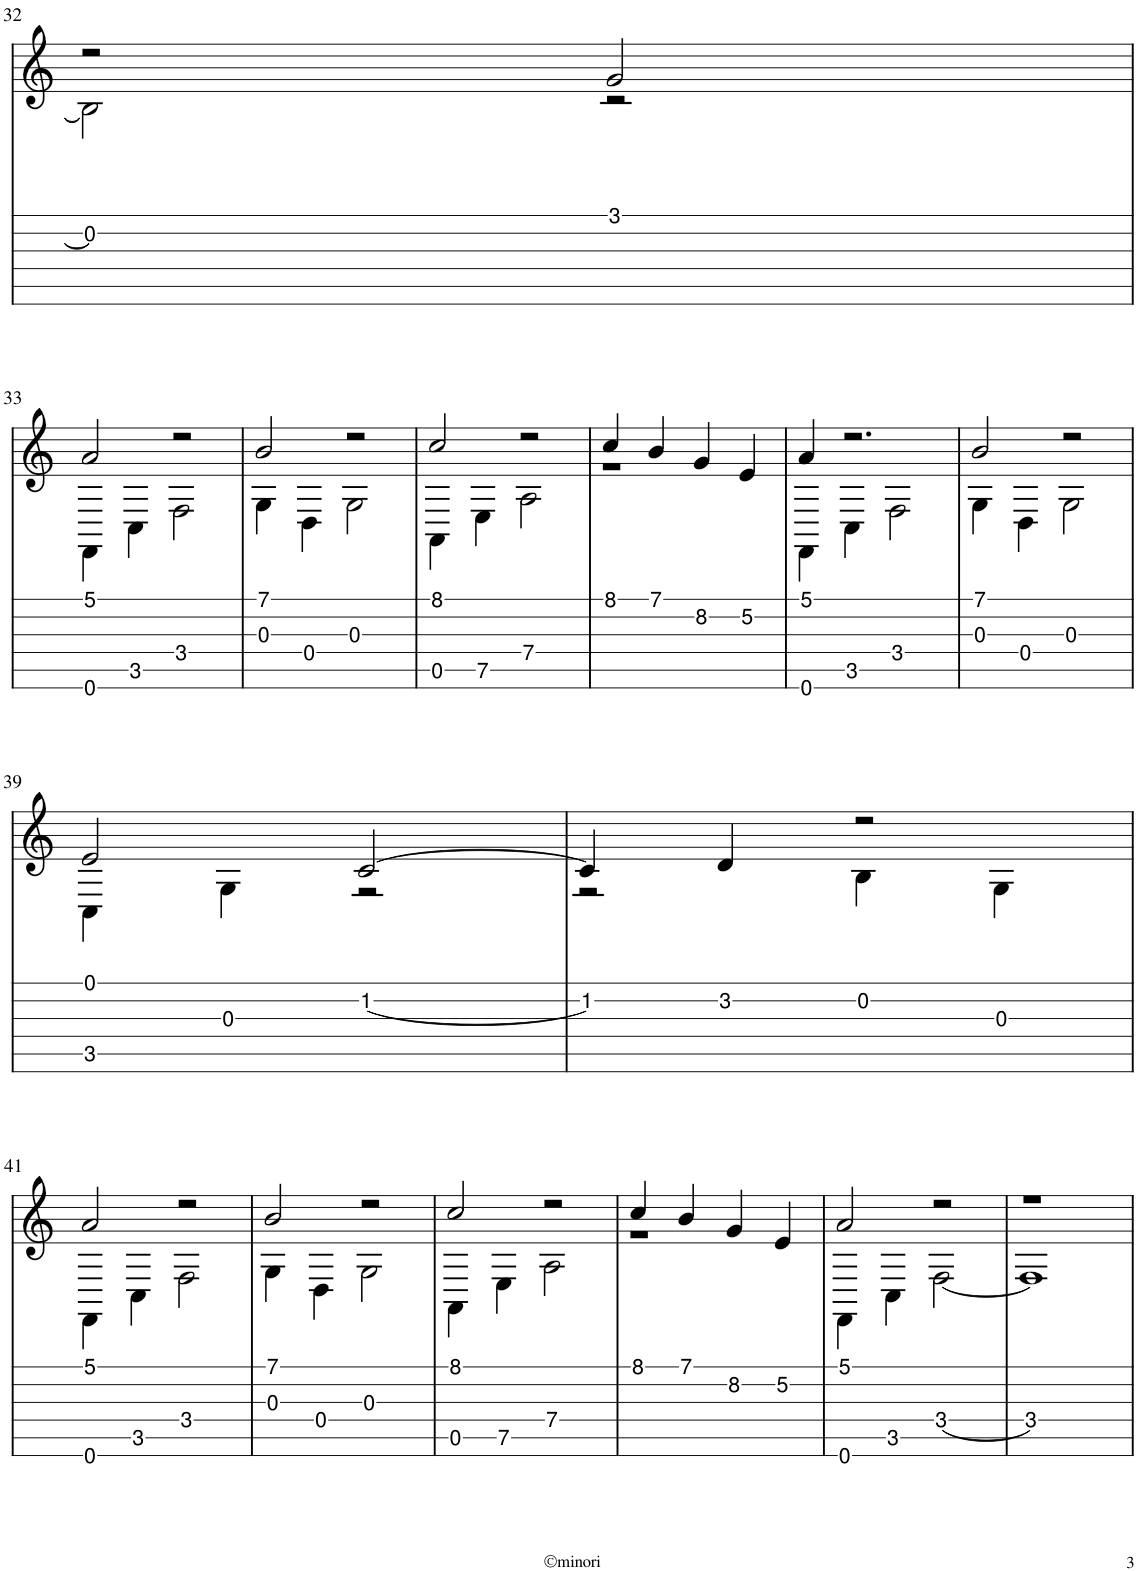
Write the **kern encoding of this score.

**kern	**kern
*part2	*part1
*staff2	*staff1
*I"原音吉他（六线谱）	*I"钢琴
!!LO:PB:g=z
*	*clefG2
*k[]	*k[]
*M4/4	*M4/4
=32	=32
*^	*^
2r	2B]	2r	2B\]
2g	2r	2g/	2r
!!LO:LB:g=z	!!
=33	=33	=33	=33
2a	4FF	2a/	4FF\
.	4C	.	4C\
2r	2F	2r	2F\
=34	=34	=34	=34
2b	4G	2b/	4G\
.	4D	.	4D\
2r	2G	2r	2G\
=35	=35	=35	=35
2cc	4AA	2cc/	4AA\
.	4E	.	4E\
2r	2A	2r	2A\
=36	=36	=36	=36
4cc	1r	4cc/	1r
4b	.	4b/	.
4g	.	4g/	.
4e	.	4e/	.
=37	=37	=37	=37
4a	4FF	4a/	4FF\
4r	4C	2.r	4C\
2r	2F	.	2F\
=38	=38	=38	=38
4b	4G	2b/	4G\
4r	4D	.	4D\
2r	2G	2r	2G\
!!LO:LB:g=z	!!
=39	=39	=39	=39
2e	4C	2e/	4C\
.	4G	.	4G\
[2c	2r	[2c/	2r
=40	=40	=40	=40
4c]	2r	4c/]	2r
4d	.	4d/	.
2r	4B	2r	4B\
.	4G	.	4G\
!!LO:LB:g=z	!!
=41	=41	=41	=41
2a	4FF	2a/	4FF\
.	4C	.	4C\
2r	2F	2r	2F\
=42	=42	=42	=42
4b	4G	2b/	4G\
2.r	4D	.	4D\
.	2G	2r	2G\
=43	=43	=43	=43
2cc	4AA	2cc/	4AA\
.	4E	.	4E\
2r	2A	2r	2A\
=44	=44	=44	=44
4cc	4r	4cc/	1r
4b	2r	4b/	.
4g	.	4g/	.
4e	4r	4e/	.
=45	=45	=45	=45
2a	4FF	2a/	4FF\
.	4C	.	4C\
2r	[2F	2r	[2F\
=46	=46	=46	=46
1r	1F]	1r	1F]
*v	*v	*	*
*	*v	*v
=	=
*-	*-
